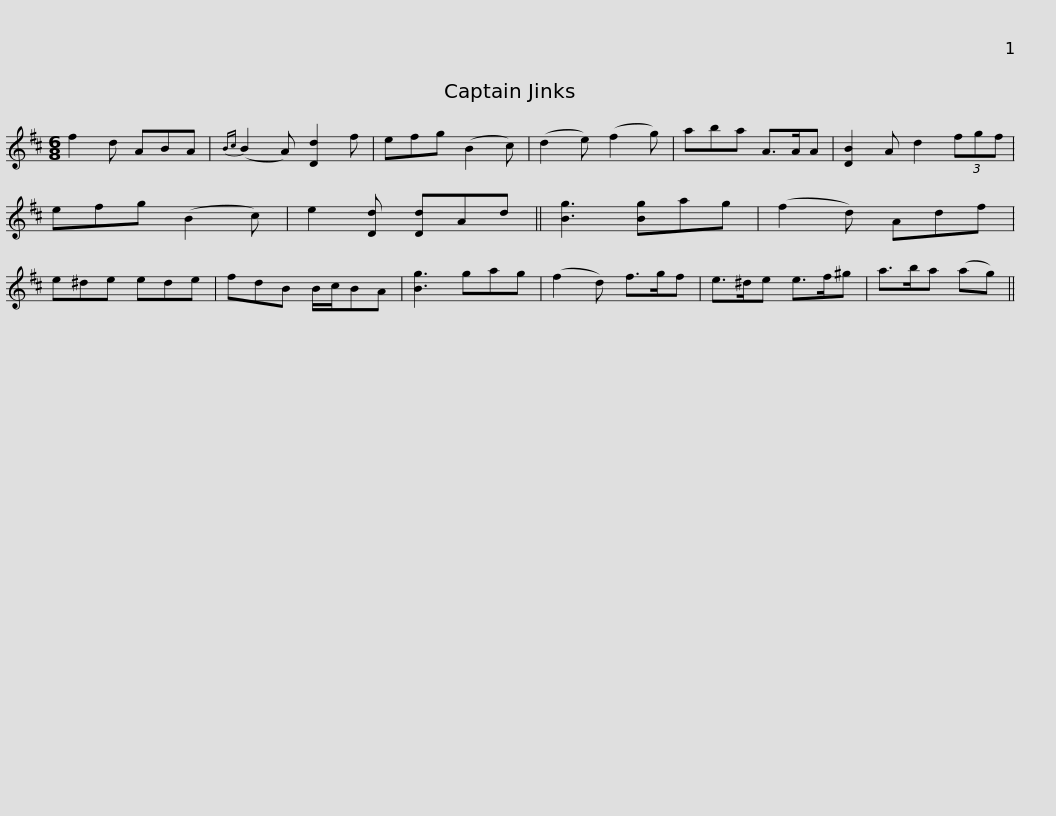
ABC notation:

X:1
L:1/8
M:6/8
I:linebreak $
K:D
V:1 treble
V:1
 f2 d ABA |{Bc} (B2 A) [Dd]2 f | efg (B2 c) | (d2 e) (f2 g) | aba A>AA | %5
 [DB]2 A d2 (3fgf | efg (B2 c) | e2 [Dd] [Dd]Ad ||$ [Bg]3 [Bg]ag | (f2 d) Adf | %10
 e^de ede | fdB B/c/BA | [Bg]3 gag | (f2 d) f>gf | e>^de e>f^g |$ %15
 a>ba (ag) || %16
